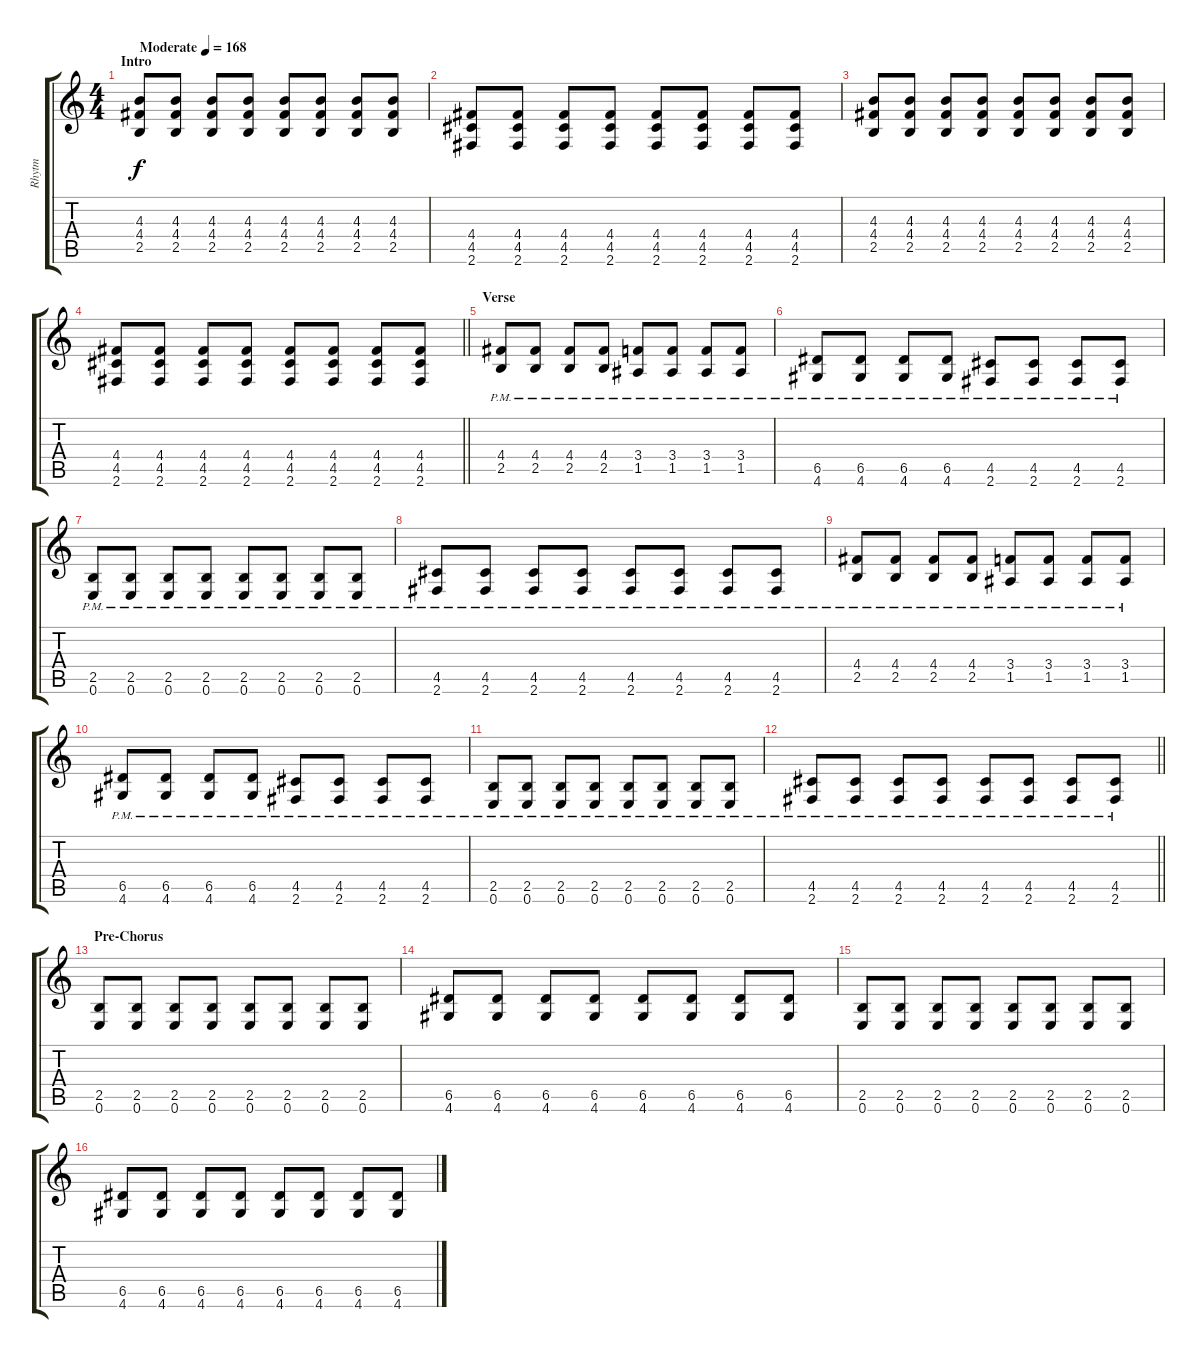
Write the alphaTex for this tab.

\track ("Rhytm" "Rhytm") {instrument distortionguitar}
\staff {score tabs}
\tuning (E4 B3 G3 D3 A2 E2) {hide}
\ts (4 4)
\section ("" "Intro")
\tempo (168 "Moderate")
\clef g2
\ks c
(4.3 4.4 2.5).8{dy f instrument distortionguitar} (4.3 4.4 2.5).8 (4.3 4.4 2.5).8 (4.3 4.4 2.5).8 (4.3 4.4 2.5).8 (4.3 4.4 2.5).8 (4.3 4.4 2.5).8 (4.3 4.4 2.5).8 |
(4.4 4.5 2.6).8 (4.4 4.5 2.6).8 (4.4 4.5 2.6).8 (4.4 4.5 2.6).8 (4.4 4.5 2.6).8 (4.4 4.5 2.6).8 (4.4 4.5 2.6).8 (4.4 4.5 2.6).8 |
(4.3 4.4 2.5).8 (4.3 4.4 2.5).8 (4.3 4.4 2.5).8 (4.3 4.4 2.5).8 (4.3 4.4 2.5).8 (4.3 4.4 2.5).8 (4.3 4.4 2.5).8 (4.3 4.4 2.5).8 |
\barLineRight lightlight
(4.4 4.5 2.6).8 (4.4 4.5 2.6).8 (4.4 4.5 2.6).8 (4.4 4.5 2.6).8 (4.4 4.5 2.6).8 (4.4 4.5 2.6).8 (4.4 4.5 2.6).8 (4.4 4.5 2.6).8 |
\section ("" "Verse")
(4.4{pm} 2.5{pm}).8 (4.4{pm} 2.5{pm}).8 (4.4{pm} 2.5{pm}).8 (4.4{pm} 2.5{pm}).8 (3.4{pm} 1.5{pm}).8 (3.4{pm} 1.5{pm}).8 (3.4{pm} 1.5{pm}).8 (3.4{pm} 1.5{pm}).8 |
(6.5{pm} 4.6{pm}).8 (6.5{pm} 4.6{pm}).8 (6.5{pm} 4.6{pm}).8 (6.5{pm} 4.6{pm}).8 (4.5{pm} 2.6{pm}).8 (4.5{pm} 2.6{pm}).8 (4.5{pm} 2.6{pm}).8 (4.5{pm} 2.6{pm}).8 |
(2.5{pm} 0.6{pm}).8 (2.5{pm} 0.6{pm}).8 (2.5{pm} 0.6{pm}).8 (2.5{pm} 0.6{pm}).8 (2.5{pm} 0.6{pm}).8 (2.5{pm} 0.6{pm}).8 (2.5{pm} 0.6{pm}).8 (2.5{pm} 0.6{pm}).8 |
(4.5{pm} 2.6{pm}).8 (4.5{pm} 2.6{pm}).8 (4.5{pm} 2.6{pm}).8 (4.5{pm} 2.6{pm}).8 (4.5{pm} 2.6{pm}).8 (4.5{pm} 2.6{pm}).8 (4.5{pm} 2.6{pm}).8 (4.5{pm} 2.6{pm}).8 |
(4.4{pm} 2.5{pm}).8 (4.4{pm} 2.5{pm}).8 (4.4{pm} 2.5{pm}).8 (4.4{pm} 2.5{pm}).8 (3.4{pm} 1.5{pm}).8 (3.4{pm} 1.5{pm}).8 (3.4{pm} 1.5{pm}).8 (3.4{pm} 1.5{pm}).8 |
(6.5{pm} 4.6{pm}).8 (6.5{pm} 4.6{pm}).8 (6.5{pm} 4.6{pm}).8 (6.5{pm} 4.6{pm}).8 (4.5{pm} 2.6{pm}).8 (4.5{pm} 2.6{pm}).8 (4.5{pm} 2.6{pm}).8 (4.5{pm} 2.6{pm}).8 |
(2.5{pm} 0.6{pm}).8 (2.5{pm} 0.6{pm}).8 (2.5{pm} 0.6{pm}).8 (2.5{pm} 0.6{pm}).8 (2.5{pm} 0.6{pm}).8 (2.5{pm} 0.6{pm}).8 (2.5{pm} 0.6{pm}).8 (2.5{pm} 0.6{pm}).8 |
\barLineRight lightlight
(4.5{pm} 2.6{pm}).8 (4.5{pm} 2.6{pm}).8 (4.5{pm} 2.6{pm}).8 (4.5{pm} 2.6{pm}).8 (4.5{pm} 2.6{pm}).8 (4.5{pm} 2.6{pm}).8 (4.5{pm} 2.6{pm}).8 (4.5{pm} 2.6{pm}).8 |
\section ("" "Pre-Chorus")
(2.5 0.6).8 (2.5 0.6).8 (2.5 0.6).8 (2.5 0.6).8 (2.5 0.6).8 (2.5 0.6).8 (2.5 0.6).8 (2.5 0.6).8 |
(6.5 4.6).8 (6.5 4.6).8 (6.5 4.6).8 (6.5 4.6).8 (6.5 4.6).8 (6.5 4.6).8 (6.5 4.6).8 (6.5 4.6).8 |
(2.5 0.6).8 (2.5 0.6).8 (2.5 0.6).8 (2.5 0.6).8 (2.5 0.6).8 (2.5 0.6).8 (2.5 0.6).8 (2.5 0.6).8 |
(6.5 4.6).8 (6.5 4.6).8 (6.5 4.6).8 (6.5 4.6).8 (6.5 4.6).8 (6.5 4.6).8 (6.5 4.6).8 (6.5 4.6).8
